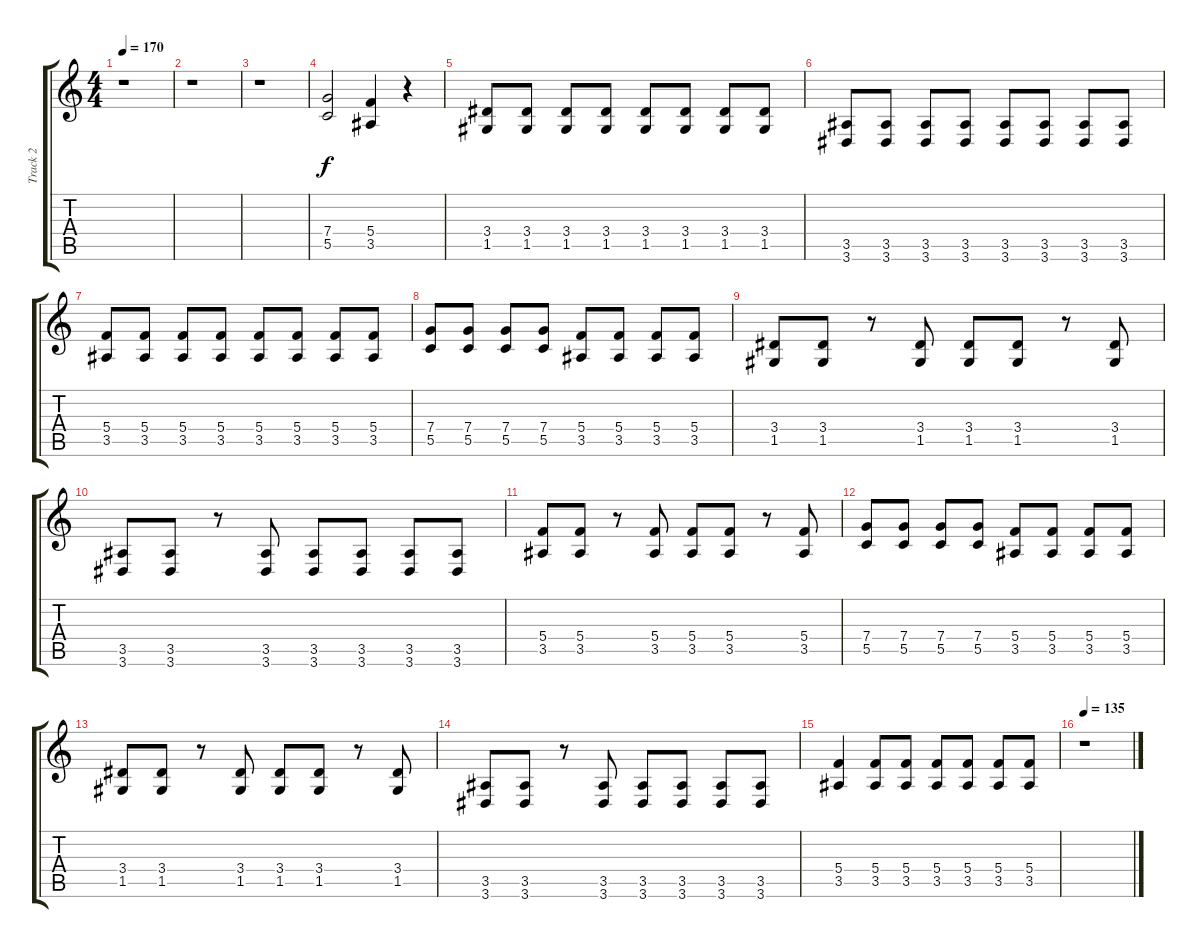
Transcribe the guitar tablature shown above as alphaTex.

\track ("Track 2" "Track 2") {instrument distortionguitar}
\staff {score tabs}
\tuning (D4 A3 F3 C3 G2 C2) {hide}
\ts (4 4)
\tempo 170
\clef g2
\ks c
r.1{dy f} |
r.1 |
r.1 |
(7.4 5.5).2 (5.4 3.5).4 r.4 |
(3.4 1.5).8 (3.4 1.5).8 (3.4 1.5).8 (3.4 1.5).8 (3.4 1.5).8 (3.4 1.5).8 (3.4 1.5).8 (3.4 1.5).8 |
(3.5 3.6).8 (3.5 3.6).8 (3.5 3.6).8 (3.5 3.6).8 (3.5 3.6).8 (3.5 3.6).8 (3.5 3.6).8 (3.5 3.6).8 |
(5.4 3.5).8 (5.4 3.5).8 (5.4 3.5).8 (5.4 3.5).8 (5.4 3.5).8 (5.4 3.5).8 (5.4 3.5).8 (5.4 3.5).8 |
(7.4 5.5).8 (7.4 5.5).8 (7.4 5.5).8 (7.4 5.5).8 (5.4 3.5).8 (5.4 3.5).8 (5.4 3.5).8 (5.4 3.5).8 |
(3.4 1.5).8 (3.4 1.5).8 r.8 (3.4 1.5).8 (3.4 1.5).8 (3.4 1.5).8 r.8 (3.4 1.5).8 |
(3.5 3.6).8 (3.5 3.6).8 r.8 (3.5 3.6).8 (3.5 3.6).8 (3.5 3.6).8 (3.5 3.6).8 (3.5 3.6).8 |
(5.4 3.5).8 (5.4 3.5).8 r.8 (5.4 3.5).8 (5.4 3.5).8 (5.4 3.5).8 r.8 (5.4 3.5).8 |
(7.4 5.5).8 (7.4 5.5).8 (7.4 5.5).8 (7.4 5.5).8 (5.4 3.5).8 (5.4 3.5).8 (5.4 3.5).8 (5.4 3.5).8 |
(3.4 1.5).8 (3.4 1.5).8 r.8 (3.4 1.5).8 (3.4 1.5).8 (3.4 1.5).8 r.8 (3.4 1.5).8 |
(3.5 3.6).8 (3.5 3.6).8 r.8 (3.5 3.6).8 (3.5 3.6).8 (3.5 3.6).8 (3.5 3.6).8 (3.5 3.6).8 |
(5.4 3.5).4 (5.4 3.5).8 (5.4 3.5).8 (5.4 3.5).8 (5.4 3.5).8 (5.4 3.5).8 (5.4 3.5).8 |
\tempo 135
r.1
